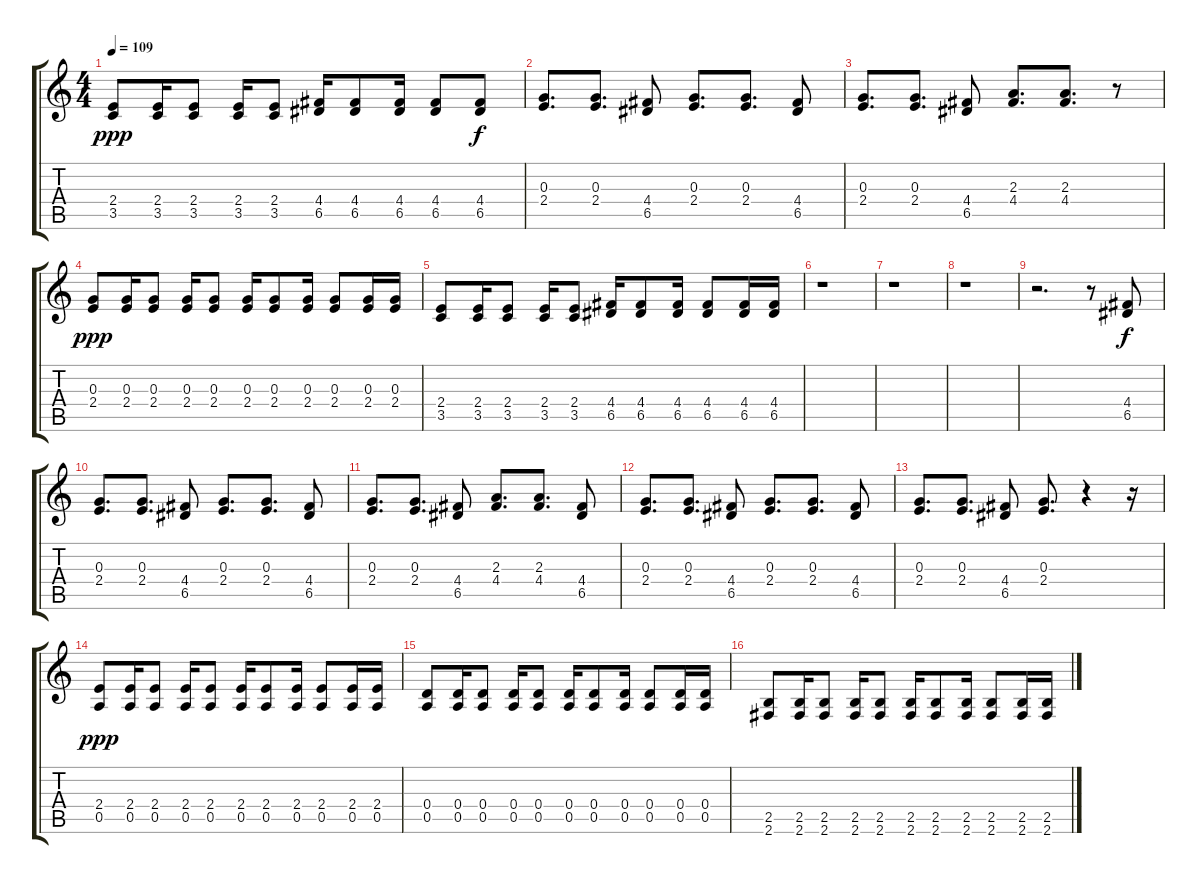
\track "" {instrument overdrivenguitar}
\staff {score tabs}
\tuning (E4 B3 G3 D3 A2 E2) {hide}
\ts (4 4)
\tempo 109
\clef g2
\ks c
(2.4 3.5).8{dy ppp} (2.4 3.5).16 (2.4 3.5).8 (2.4 3.5).16 (2.4 3.5).8 (4.4 6.5).16 (4.4 6.5).8 (4.4 6.5).16 (4.4 6.5).8 (4.4 6.5).8{dy f} |
(0.3 2.4).8{d} (0.3 2.4).8{d} (4.4 6.5).8 (0.3 2.4).8{d} (0.3 2.4).8{d} (4.4 6.5).8 |
(0.3 2.4).8{d} (0.3 2.4).8{d} (4.4 6.5).8 (2.3 4.4).8{d} (2.3 4.4).8{d} r.8 |
(0.3 2.4).8{dy ppp} (0.3 2.4).16 (0.3 2.4).8 (0.3 2.4).16 (0.3 2.4).8 (0.3 2.4).16 (0.3 2.4).8 (0.3 2.4).16 (0.3 2.4).8 (0.3 2.4).16 (0.3 2.4).16 |
(2.4 3.5).8 (2.4 3.5).16 (2.4 3.5).8 (2.4 3.5).16 (2.4 3.5).8 (4.4 6.5).16 (4.4 6.5).8 (4.4 6.5).16 (4.4 6.5).8 (4.4 6.5).16 (4.4 6.5).16 |
r.1 |
r.1 |
r.1 |
r.2{d} r.8 (4.4 6.5).8{dy f} |
(0.3 2.4).8{d} (0.3 2.4).8{d} (4.4 6.5).8 (0.3 2.4).8{d} (0.3 2.4).8{d} (4.4 6.5).8 |
(0.3 2.4).8{d} (0.3 2.4).8{d} (4.4 6.5).8 (2.3 4.4).8{d} (2.3 4.4).8{d} (4.4 6.5).8 |
(0.3 2.4).8{d} (0.3 2.4).8{d} (4.4 6.5).8 (0.3 2.4).8{d} (0.3 2.4).8{d} (4.4 6.5).8 |
(0.3 2.4).8{d} (0.3 2.4).8{d} (4.4 6.5).8 (0.3 2.4).8{d} r.4 r.16 |
(2.4 0.5).8{dy ppp} (2.4 0.5).16 (2.4 0.5).8 (2.4 0.5).16 (2.4 0.5).8 (2.4 0.5).16 (2.4 0.5).8 (2.4 0.5).16 (2.4 0.5).8 (2.4 0.5).16 (2.4 0.5).16 |
(0.4 0.5).8 (0.4 0.5).16 (0.4 0.5).8 (0.4 0.5).16 (0.4 0.5).8 (0.4 0.5).16 (0.4 0.5).8 (0.4 0.5).16 (0.4 0.5).8 (0.4 0.5).16 (0.4 0.5).16 |
(2.5 2.6).8 (2.5 2.6).16 (2.5 2.6).8 (2.5 2.6).16 (2.5 2.6).8 (2.5 2.6).16 (2.5 2.6).8 (2.5 2.6).16 (2.5 2.6).8 (2.5 2.6).16 (2.5 2.6).16
